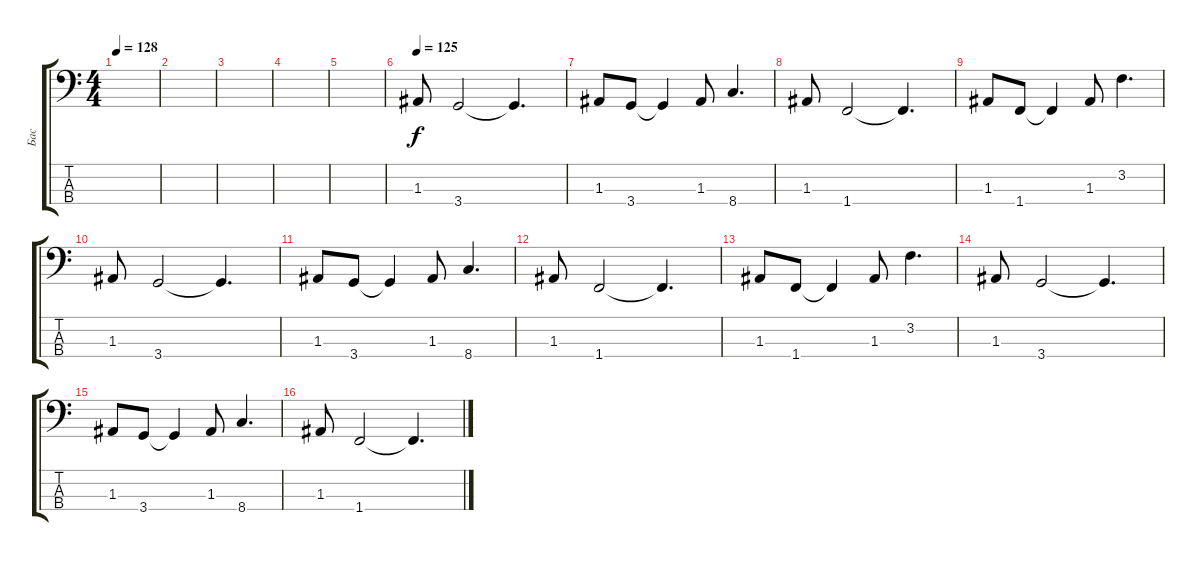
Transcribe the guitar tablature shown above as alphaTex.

\track ("Бас" "Бас") {instrument electricbasspick}
\staff {score tabs}
\tuning (G2 D2 A1 E1) {hide}
\ts (4 4)
\tempo 128
\clef f4
\ks c
|
|
|
|
|
\tempo 125
1.3.8 3.4.2 3.4{t}.4{d} |
1.3.8 3.4.8 3.4{t}.4 1.3.8 8.4.4{d} |
1.3.8 1.4.2 1.4{t}.4{d} |
1.3.8 1.4.8 1.4{t}.4 1.3.8 3.2.4{d} |
1.3.8 3.4.2 3.4{t}.4{d} |
1.3.8 3.4.8 3.4{t}.4 1.3.8 8.4.4{d} |
1.3.8 1.4.2 1.4{t}.4{d} |
1.3.8 1.4.8 1.4{t}.4 1.3.8 3.2.4{d} |
1.3.8 3.4.2 3.4{t}.4{d} |
1.3.8 3.4.8 3.4{t}.4 1.3.8 8.4.4{d} |
1.3.8 1.4.2 1.4{t}.4{d}
